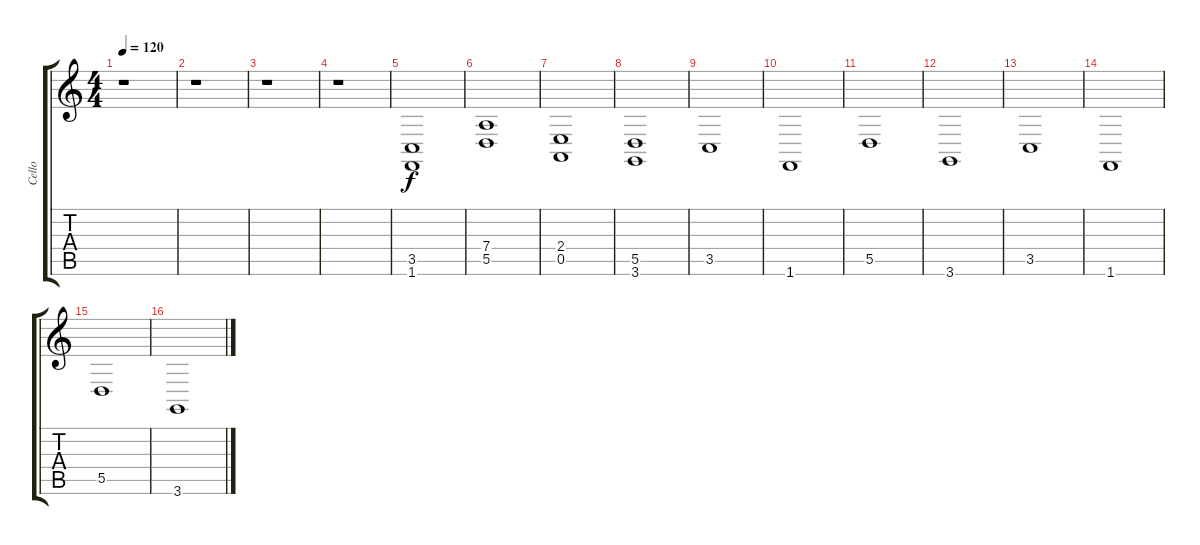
\track ("Cello" "Cello") {instrument cello}
\staff {score tabs}
\tuning (E4 B3 G3 D3 A2 E2) {hide}
\ts (4 4)
\tempo 120
\clef g2
\ks c
r.1{dy f} |
r.1 |
r.1 |
r.1 |
(3.5 1.6).1 |
(7.4 5.5).1 |
(2.4 0.5).1 |
(5.5 3.6).1 |
3.5.1 |
1.6.1 |
5.5.1 |
3.6.1 |
3.5.1 |
1.6.1 |
5.5.1 |
3.6.1
